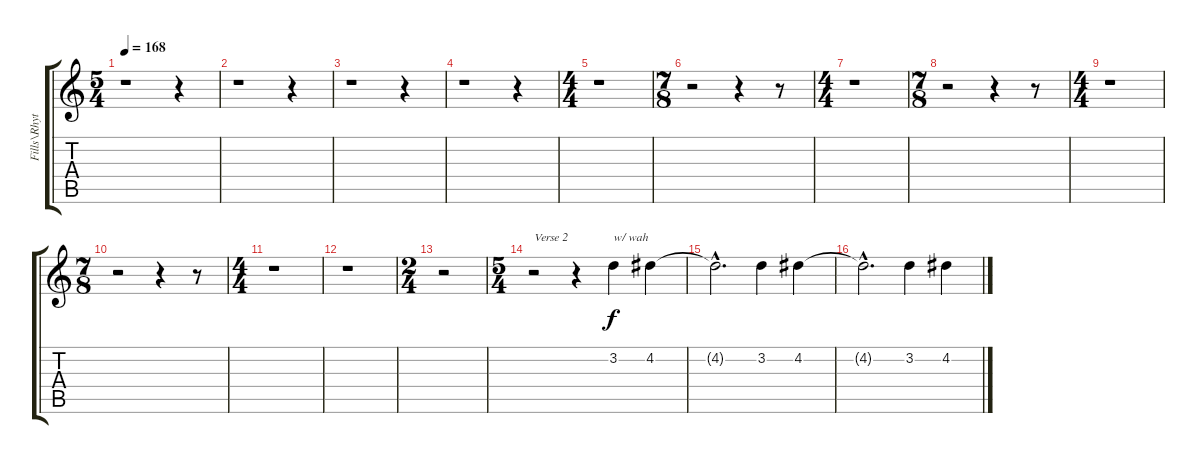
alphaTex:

\track ("Fills\\Rhythm" "Fills\\Rhyt") {instrument distortionguitar}
\staff {score tabs}
\tuning (E4 B3 G3 D3 A2 E2) {hide}
\ts (5 4)
\tempo 168
\clef g2
\ks c
r.1{dy f} r.4 |
r.1 r.4 |
r.1 r.4 |
r.1 r.4 |
\ts (4 4)
r.1 |
\ts (7 8)
r.2 r.4 r.8 |
\ts (4 4)
r.1 |
\ts (7 8)
r.2 r.4 r.8 |
\ts (4 4)
r.1 |
\ts (7 8)
r.2 r.4 r.8 |
\ts (4 4)
r.1 |
r.1 |
\ts (2 4)
r.2 |
\ts (5 4)
r.2{txt "Verse 2"} r.4 3.2.4{txt "w/ wah" volume 5} 4.2.4 |
4.2{hac t}.2{d} 3.2.4 4.2.4 |
4.2{hac t}.2{d} 3.2.4 4.2.4
